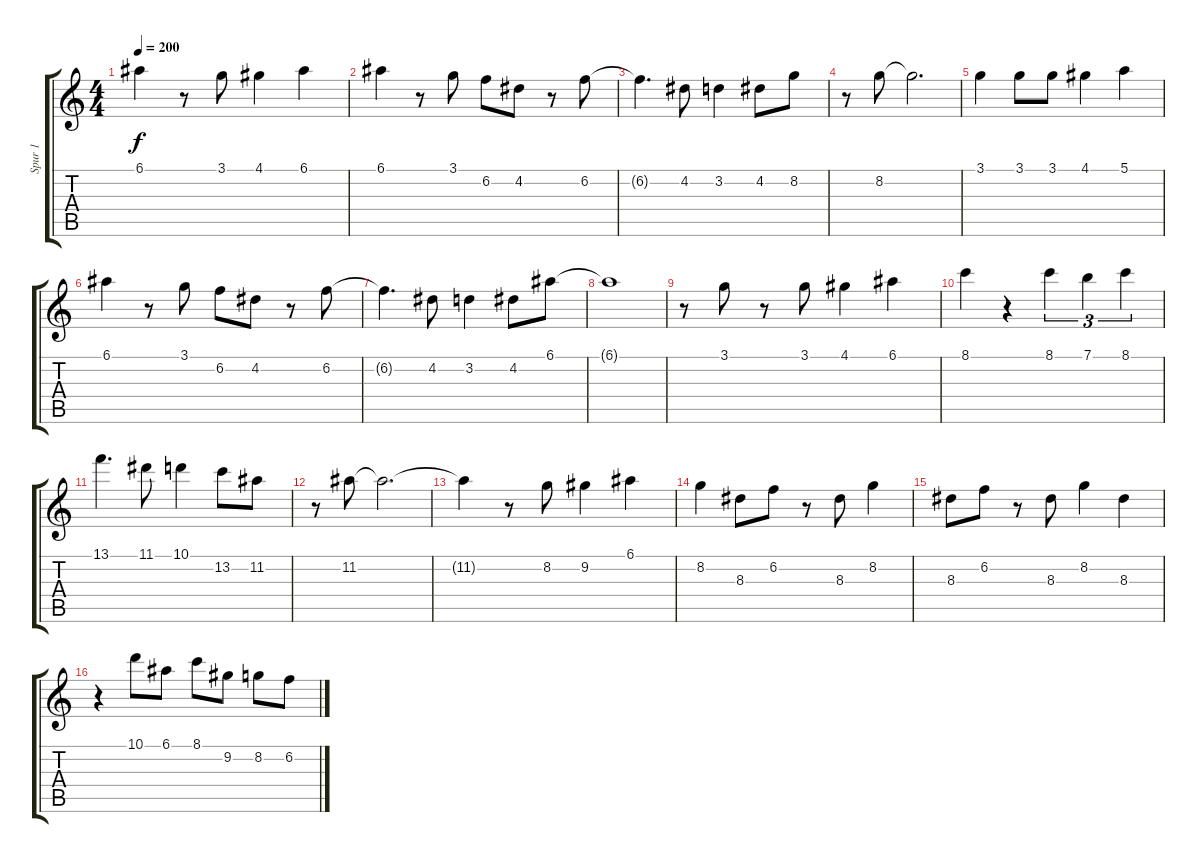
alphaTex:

\track ("Spur 1" "Spur 1") {instrument acousticguitarsteel}
\staff {score tabs}
\tuning (E4 B3 G3 D3 A2 E2) {hide}
\ts (4 4)
\tempo 200
\clef g2
\ks c
6.1.4{dy f} r.8 3.1.8 4.1.4 6.1.4 |
6.1.4 r.8 3.1.8 6.2.8 4.2.8 r.8 6.2.8 |
6.2{t}.4{d} 4.2.8 3.2.4 4.2.8 8.2.8 |
r.8 8.2.8 8.2{t}.2{d} |
3.1.4 3.1.8 3.1.8 4.1.4 5.1.4 |
6.1.4 r.8 3.1.8 6.2.8 4.2.8 r.8 6.2.8 |
6.2{t}.4{d} 4.2.8 3.2.4 4.2.8 6.1.8 |
6.1{t}.1 |
r.8 3.1.8 r.8 3.1.8 4.1.4 6.1.4 |
8.1.4 r.4 8.1.4{tu (3 2)} 7.1.4{tu (3 2)} 8.1.4{tu (3 2)} |
13.1.4{d} 11.1.8 10.1.4 13.2.8 11.2.8 |
r.8 11.2.8 11.2{t}.2{d} |
11.2{t}.4 r.8 8.2.8 9.2.4 6.1.4 |
8.2.4 8.3.8 6.2.8 r.8 8.3.8 8.2.4 |
8.3.8 6.2.8 r.8 8.3.8 8.2.4 8.3.4 |
r.4 10.1.8 6.1.8 8.1.8 9.2.8 8.2.8 6.2.8
